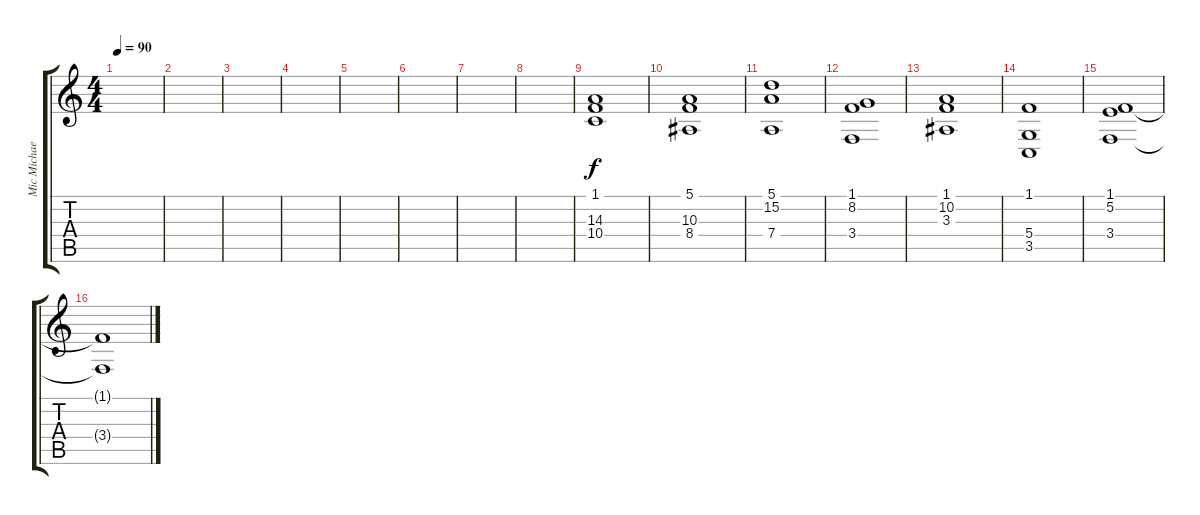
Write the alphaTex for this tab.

\track ("Mic Michaeli" "Mic Michae") {instrument synthstrings1}
\staff {score tabs}
\tuning (E4 B3 G3 D3 A2 E2) {hide}
\ts (4 4)
\tempo 90
\clef g2
\ks c
|
|
|
|
|
|
|
|
(1.1 14.3 10.4).1 |
(5.1 10.3 8.4).1 |
(5.1 15.2 7.4).1 |
(1.1 8.2 3.4).1 |
(1.1 10.2 3.3).1 |
(1.1 5.4 3.5).1 |
(1.1 5.2 3.4).1 |
(1.1{t} 3.4{t}).1
